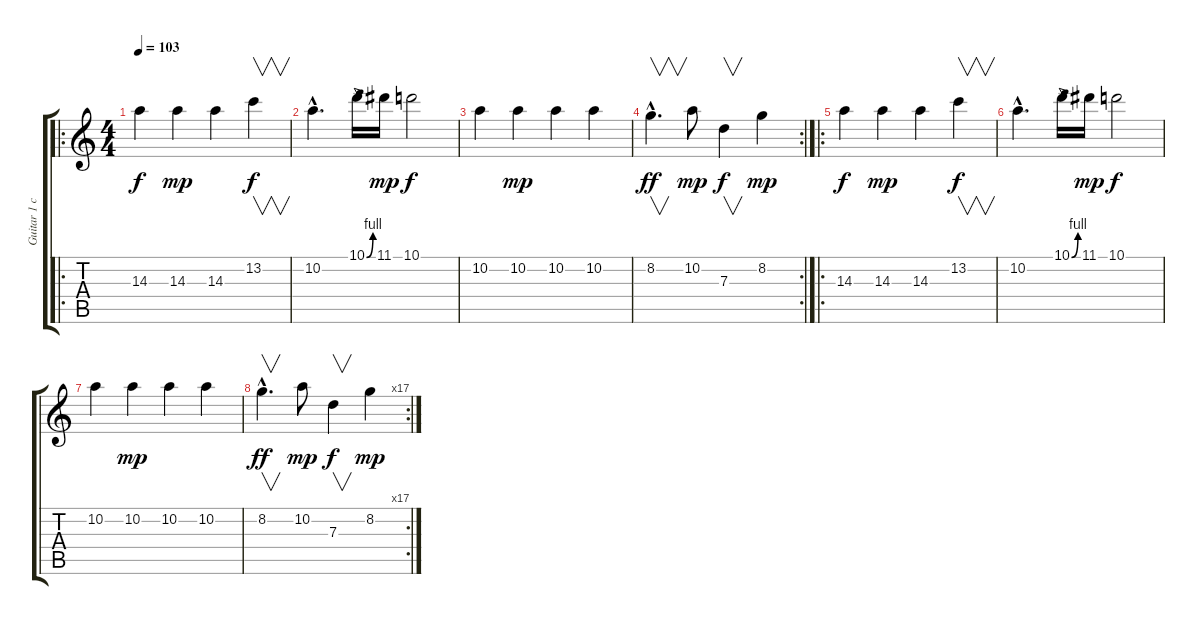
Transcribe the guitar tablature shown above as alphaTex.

\track ("Guitar 1 clean" "Guitar 1 c") {instrument electricguitarclean}
\staff {score tabs}
\tuning (E4 B3 G3 D3 A2 E2) {hide}
\ro
\ts (4 4)
\tempo 103
\clef g2
\ks c
14.3.4{dy f} 14.3.4{dy mp} 14.3.4 13.2.4{v dy f} |
10.2{hac}.4{d} 10.1{be (bend 0 0 60 4)}.16 11.1.16{dy mp} 10.1.2{dy f} |
10.2.4 10.2.4{dy mp} 10.2.4 10.2.4 |
\rc 2
8.2{hac}.4{v d dy ff} 10.2.8{dy mp} 7.3.4{v dy f} 8.2.4{dy mp} |
\ro
14.3.4{dy f} 14.3.4{dy mp} 14.3.4 13.2.4{v dy f} |
10.2{hac}.4{d} 10.1{be (bend 0 0 60 4)}.16 11.1.16{dy mp} 10.1.2{dy f} |
10.2.4 10.2.4{dy mp} 10.2.4 10.2.4 |
\rc 17
8.2{hac}.4{v d dy ff} 10.2.8{dy mp} 7.3.4{v dy f} 8.2.4{dy mp}
